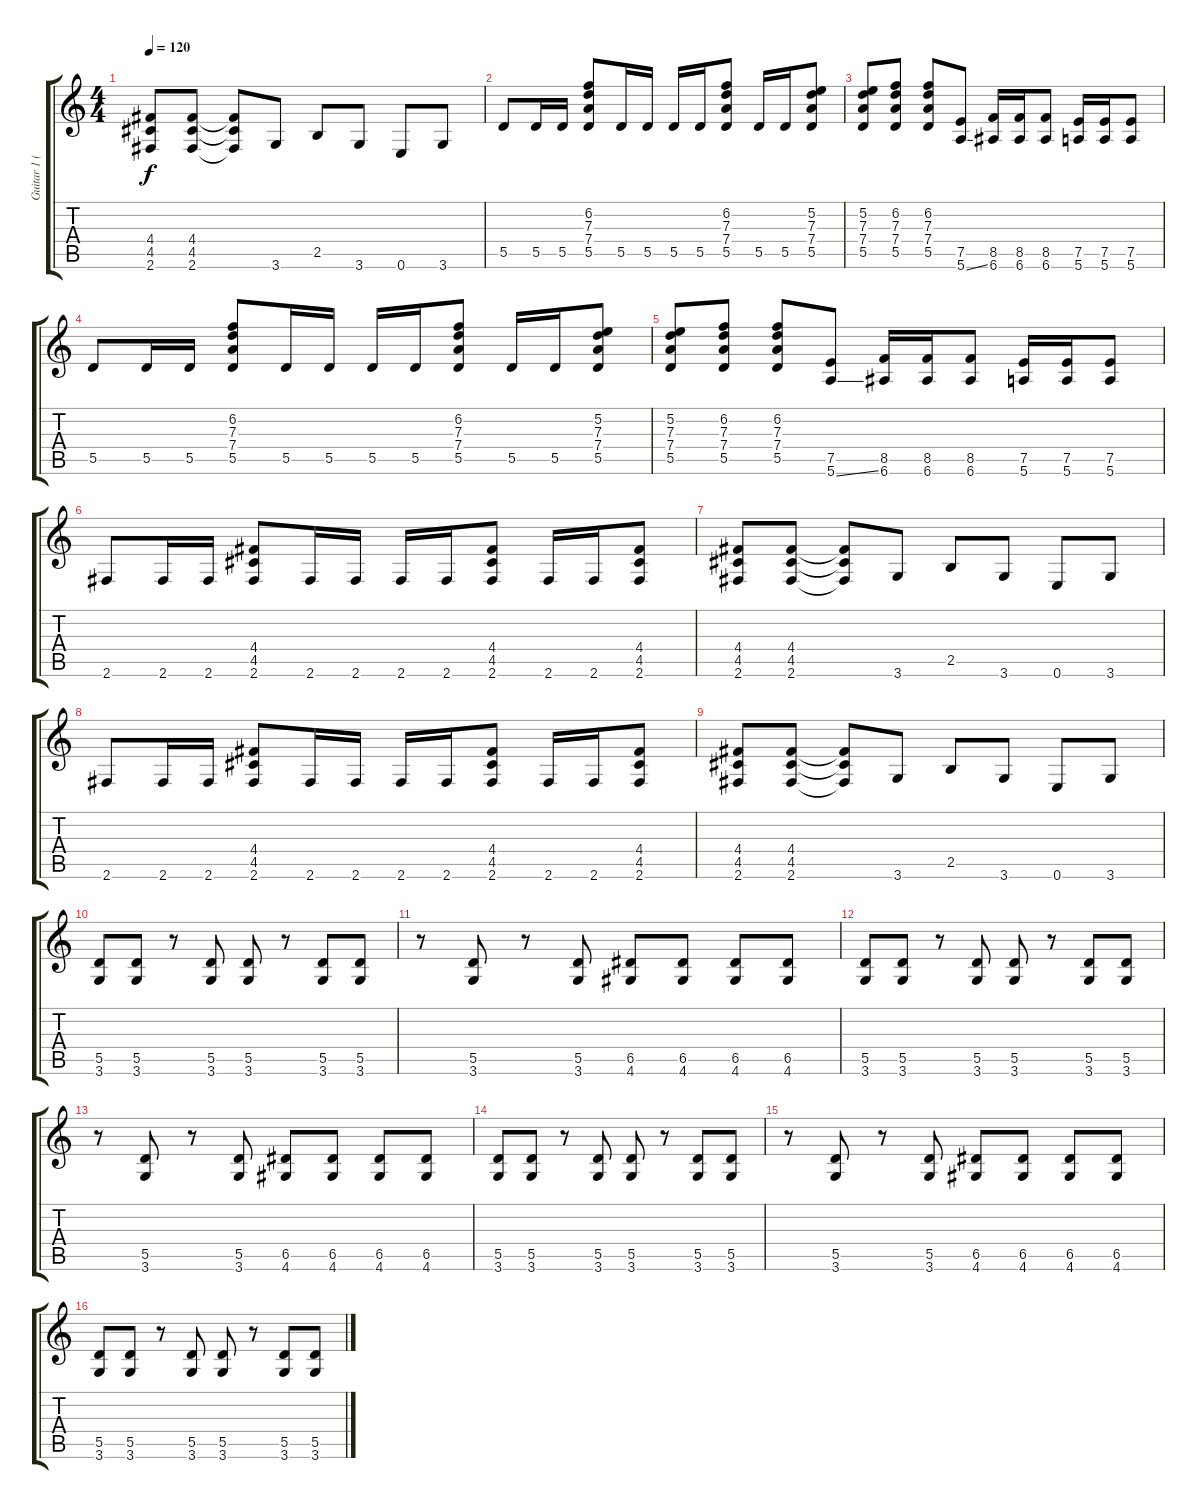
\track ("Guitar 1 (Christofer Johnsson)" "Guitar 1 (") {instrument distortionguitar}
\staff {score tabs}
\tuning (E4 B3 G3 D3 A2 E2) {hide}
\ts (4 4)
\tempo 120
\clef g2
\ks c
(4.4 4.5 2.6).8{dy f} (4.4 4.5 2.6).8 (4.4{t} 4.5{t} 2.6{t}).8 3.6.8 2.5.8 3.6.8 0.6.8 3.6.8 |
5.5.8 5.5.16 5.5.16 (6.2 7.3 7.4 5.5).8 5.5.16 5.5.16 5.5.16 5.5.16 (6.2 7.3 7.4 5.5).8 5.5.16 5.5.16 (5.2 7.3 7.4 5.5).8 |
(5.2 7.3 7.4 5.5).8 (6.2 7.3 7.4 5.5).8 (6.2 7.3 7.4 5.5).8 (7.5 5.6{ss}).8 (8.5 6.6).16 (8.5 6.6).16 (8.5 6.6).8 (7.5 5.6).16 (7.5 5.6).16 (7.5 5.6).8 |
5.5.8 5.5.16 5.5.16 (6.2 7.3 7.4 5.5).8 5.5.16 5.5.16 5.5.16 5.5.16 (6.2 7.3 7.4 5.5).8 5.5.16 5.5.16 (5.2 7.3 7.4 5.5).8 |
(5.2 7.3 7.4 5.5).8 (6.2 7.3 7.4 5.5).8 (6.2 7.3 7.4 5.5).8 (7.5 5.6{ss}).8 (8.5 6.6).16 (8.5 6.6).16 (8.5 6.6).8 (7.5 5.6).16 (7.5 5.6).16 (7.5 5.6).8 |
2.6.8 2.6.16 2.6.16 (4.4 4.5 2.6).8 2.6.16 2.6.16 2.6.16 2.6.16 (4.4 4.5 2.6).8 2.6.16 2.6.16 (4.4 4.5 2.6).8 |
(4.4 4.5 2.6).8 (4.4 4.5 2.6).8 (4.4{t} 4.5{t} 2.6{t}).8 3.6.8 2.5.8 3.6.8 0.6.8 3.6.8 |
2.6.8 2.6.16 2.6.16 (4.4 4.5 2.6).8 2.6.16 2.6.16 2.6.16 2.6.16 (4.4 4.5 2.6).8 2.6.16 2.6.16 (4.4 4.5 2.6).8 |
(4.4 4.5 2.6).8 (4.4 4.5 2.6).8 (4.4{t} 4.5{t} 2.6{t}).8 3.6.8 2.5.8 3.6.8 0.6.8 3.6.8 |
(5.5 3.6).8 (5.5 3.6).8 r.8 (5.5 3.6).8 (5.5 3.6).8 r.8 (5.5 3.6).8 (5.5 3.6).8 |
r.8 (5.5 3.6).8 r.8 (5.5 3.6).8 (6.5 4.6).8 (6.5 4.6).8 (6.5 4.6).8 (6.5 4.6).8 |
(5.5 3.6).8 (5.5 3.6).8 r.8 (5.5 3.6).8 (5.5 3.6).8 r.8 (5.5 3.6).8 (5.5 3.6).8 |
r.8 (5.5 3.6).8 r.8 (5.5 3.6).8 (6.5 4.6).8 (6.5 4.6).8 (6.5 4.6).8 (6.5 4.6).8 |
(5.5 3.6).8 (5.5 3.6).8 r.8 (5.5 3.6).8 (5.5 3.6).8 r.8 (5.5 3.6).8 (5.5 3.6).8 |
r.8 (5.5 3.6).8 r.8 (5.5 3.6).8 (6.5 4.6).8 (6.5 4.6).8 (6.5 4.6).8 (6.5 4.6).8 |
(5.5 3.6).8 (5.5 3.6).8 r.8 (5.5 3.6).8 (5.5 3.6).8 r.8 (5.5 3.6).8 (5.5 3.6).8
